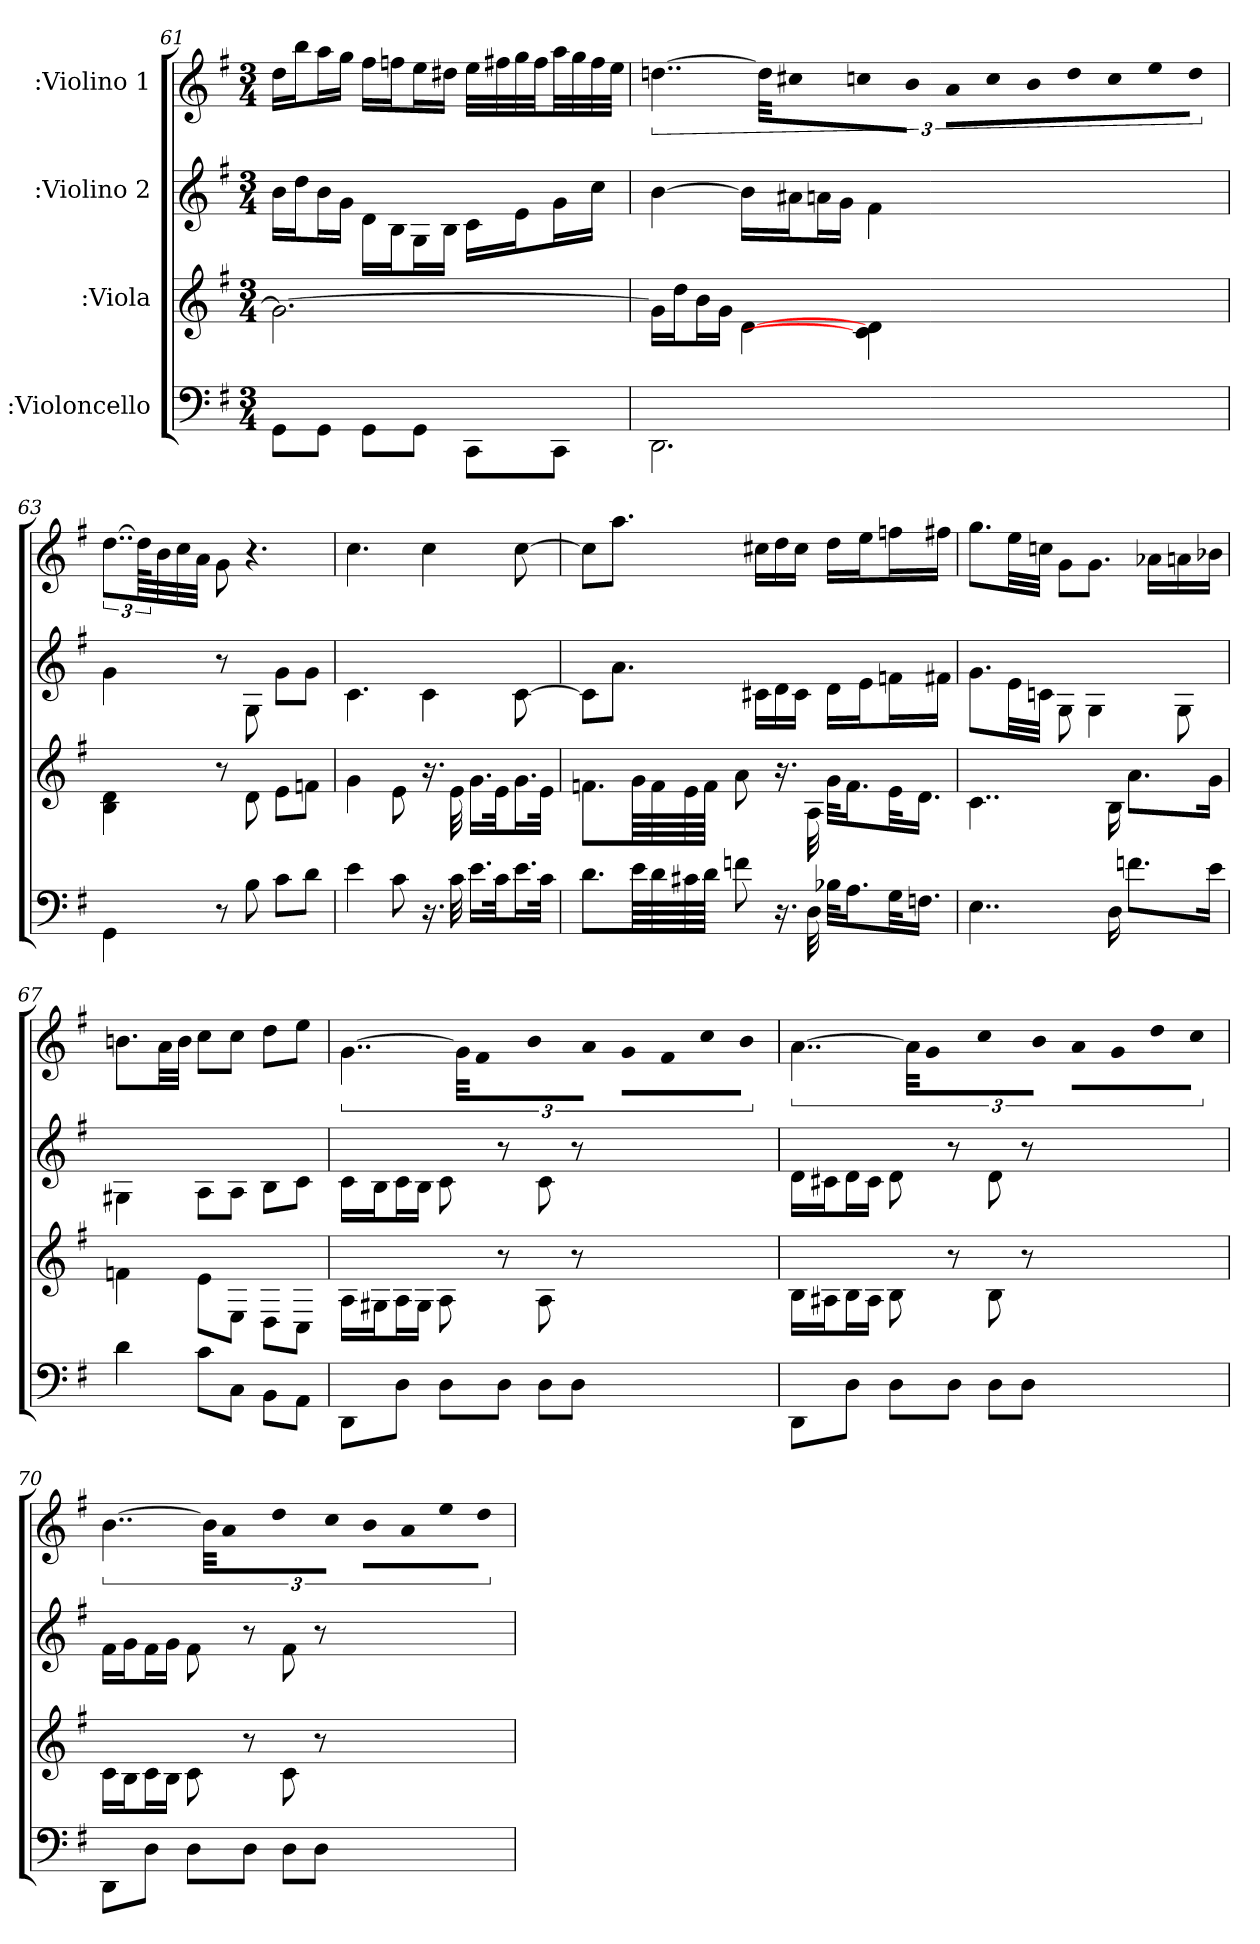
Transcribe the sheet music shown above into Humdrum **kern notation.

**kern	**kern	**kern	**kern
*part4	*part3	*part2	*part1
*staff4	*staff3	*staff2	*staff1
*I":Violoncello	*I":Viola	*I":Violino 2	*I":Violino 1
*k[f#]	*k[f#]	*k[f#]	*k[f#]
*G:	*G:	*G:	*G:
*M3/4	*M3/4	*M3/4	*M3/4
=61	=61	=61	=61
8GG\L	2.g\_	16b\LL	16dd\LL
.	.	16dd\J	16bb\J
8GG\J	.	16b\L	16aa\L
.	.	16g\JJ	16gg\JJ
8GG\L	.	16d\LL	16ff#\LL
.	.	16B\J	16ffn\J
8GG\J	.	16G\L	16ee\L
.	.	16B\JJ	16dd#X\JJ
8CC\L	.	16c\LL	32ee\LLL
.	.	.	32ff#X\
.	.	16e\J	32gg\
.	.	.	32ff#\JJ
8CC\J	.	16g\L	32aa\LL
.	.	.	32gg\
.	.	16cc\JJ	32ff#\
.	.	.	32ee\JJJ
=62	=62	=62	=62
2.DD\	16g\LL]	[4b\	[6..ddn\
.	16dd\J	.	.
.	16b\L	.	.
.	16g\JJ	.	.
.	[4d\	16b\LL]	.
.	.	.	48dd\KLL]
.	.	16a#X\J	16cc#X\J
.	.	16an\L	16ccn\L
.	.	16g\JJ	16b\JJ
.	4d\ 4c\]	4f#\	16a\LL
.	.	.	32cc\L
.	.	.	32b\JJ
.	.	.	32dd\LL
.	.	.	32cc\
.	.	.	32ee\
.	.	.	32dd\JJJ
=63	=63	=63	=63
4GG\	4d\ 4B\	4g\	[12..dd\L
.	.	.	96dd\KLL]
.	.	.	32b\
.	.	.	32cc\
.	.	.	32a\JJJ
8r	8r	8r	8g\
8B\	8d\	8G\	4.r
8c\L	8e\L	8g\L	.
8d\J	8fn\J	8g\J	.
=64	=64	=64	=64
4e\	4g\	4.c\	4.cc\
8c\	8e\	.	.
16.r	16.r	4c\	4cc\
32c\	32e\	.	.
16.e\LL	16.g\LL	.	.
32c\Jk	32e\Jk	.	.
16.e\L	16.g\L	[8c\	[8cc\
32c\JJk	32e\JJk	.	.
=65	=65	=65	=65
8.d\L	8.fn\L	8c\L]	8cc\L]
.	.	8.a\J	8.aa\J
64e\LLL	64g\LLL	.	.
64d\	64f\	.	.
64c#X\	64e\	.	.
64d\JJJJ	64f\JJJJ	.	.
8fn\	8a\	.	.
.	.	16c#X\LL	16cc#X\LL
16.r	16.r	16d\	16dd\
.	.	16c#\JJ	16cc#\JJ
32D\	32A\	.	.
32B-X\KLL	32g\KLL	16d\LL	16dd\LL
16.A\J	16.f\J	.	.
.	.	16e\J	16ee\J
32G\KL	32e\KL	16fn\L	16ffn\L
16.F\JJ	16.d\JJ	.	.
.	.	16f#X\JJ	16ff#X\JJ
=66	=66	=66	=66
4..E\	4..c\	8.g\L	8.gg\L
.	.	32e\LL	32ee\LL
.	.	32cn\JJJ	32ccn\JJJ
.	.	8G\	8g\L
.	.	4G\	8.g\J
16D\	16B\	.	.
8.fn\L	8.a\L	.	.
.	.	.	16a-X\LL
.	.	8G\	16an\
16e\Jk	16g\Jk	.	16b-X\JJ
=67	=67	=67	=67
4d\	4fn\	4G#X\	8.bn\L
.	.	.	32a\LL
.	.	.	32b\JJJ
8c\L	8e\L	8A\L	8cc\L
8C\J	8E\J	8A\J	8cc\J
8BB\L	8D\L	8B\L	8dd\L
8AA\J	8C\J	8c\J	8ee\J
=68	=68	=68	=68
8DD\L	16A\LL	16c\LL	[6..g\
.	16G#X\J	16B\J	.
8D\J	16A\L	16c\L	.
.	16G#\JJ	16B\JJ	.
8D\L	8A\	8c\	.
.	.	.	48g\KLL]
.	.	.	16f#\J
8D\J	8r	8r	16b\L
.	.	.	16a\JJ
8D\L	8A\	8c\	16g\LL
.	.	.	16f#\J
8D\J	8r	8r	16cc\L
.	.	.	16b\JJ
=69	=69	=69	=69
8DD\L	16B\LL	16d\LL	[6..a\
.	16A#X\J	16c#X\J	.
8D\J	16B\L	16d\L	.
.	16A#\JJ	16c#\JJ	.
8D\L	8B\	8d\	.
.	.	.	48a\KLL]
.	.	.	16g\J
8D\J	8r	8r	16cc\L
.	.	.	16b\JJ
8D\L	8B\	8d\	16a\LL
.	.	.	16g\J
8D\J	8r	8r	16dd\L
.	.	.	16cc\JJ
=70	=70	=70	=70
8DD\L	16c\LL	16f#\LL	[6..b\
.	16B\J	16g\J	.
8D\J	16c\L	16f#\L	.
.	16B\JJ	16g\JJ	.
8D\L	8c\	8f#\	.
.	.	.	48b\KLL]
.	.	.	16a\J
8D\J	8r	8r	16dd\L
.	.	.	16cc\JJ
8D\L	8c\	8f#\	16b\LL
.	.	.	16a\J
8D\J	8r	8r	16ee\L
.	.	.	16dd\JJ
=	=	=	=
*-	*-	*-	*-
